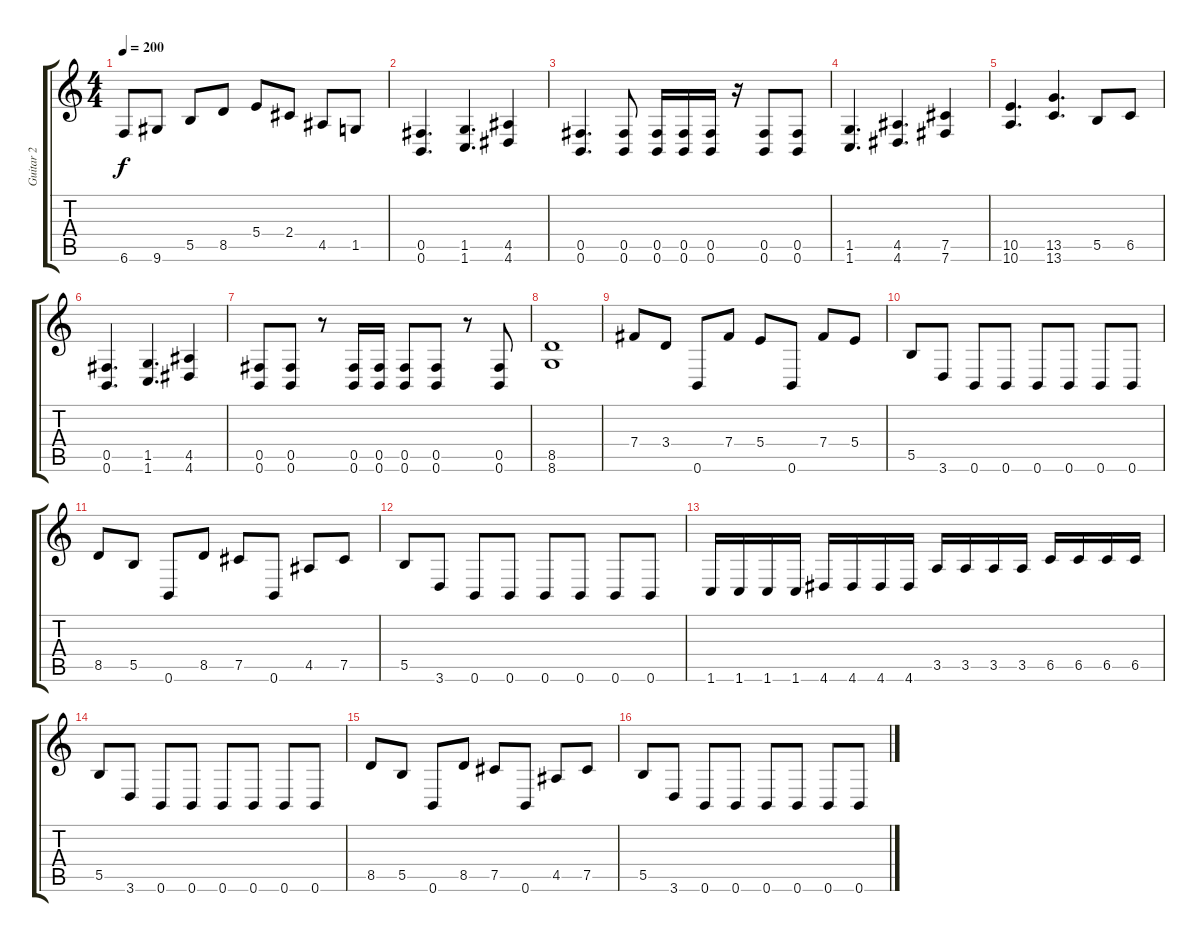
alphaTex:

\track ("Guitar 2" "Guitar 2") {instrument overdrivenguitar}
\staff {score tabs}
\tuning (Db4 Ab3 E3 B2 Gb2 B1) {hide}
\ts (4 4)
\tempo 200
\clef g2
\ks c
6.6.8{dy f} 9.6.8 5.5.8 8.5.8 5.4.8 2.4.8 4.5.8 1.5.8 |
(0.5 0.6).4{d} (1.5 1.6).4{d} (4.5 4.6).4 |
(0.5 0.6).4{d} (0.5 0.6).8 (0.5 0.6).16 (0.5 0.6).16 (0.5 0.6).16 r.16 (0.5 0.6).8 (0.5 0.6).8 |
(1.5 1.6).4{d} (4.5 4.6).4{d} (7.5 7.6).4 |
(10.5 10.6).4{d} (13.5 13.6).4{d} 5.5.8 6.5.8 |
(0.5 0.6).4{d} (1.5 1.6).4{d} (4.5 4.6).4 |
(0.5 0.6).8 (0.5 0.6).8 r.8 (0.5 0.6).16 (0.5 0.6).16 (0.5 0.6).8 (0.5 0.6).8 r.8 (0.5 0.6).8 |
(8.5 8.6).1 |
7.4.8 3.4.8 0.6.8 7.4.8 5.4.8 0.6.8 7.4.8 5.4.8 |
5.5.8 3.6.8 0.6.8 0.6.8 0.6.8 0.6.8 0.6.8 0.6.8 |
8.5.8 5.5.8 0.6.8 8.5.8 7.5.8 0.6.8 4.5.8 7.5.8 |
5.5.8 3.6.8 0.6.8 0.6.8 0.6.8 0.6.8 0.6.8 0.6.8 |
1.6.16 1.6.16 1.6.16 1.6.16 4.6.16 4.6.16 4.6.16 4.6.16 3.5.16 3.5.16 3.5.16 3.5.16 6.5.16 6.5.16 6.5.16 6.5.16 |
5.5.8 3.6.8 0.6.8 0.6.8 0.6.8 0.6.8 0.6.8 0.6.8 |
8.5.8 5.5.8 0.6.8 8.5.8 7.5.8 0.6.8 4.5.8 7.5.8 |
5.5.8 3.6.8 0.6.8 0.6.8 0.6.8 0.6.8 0.6.8 0.6.8
